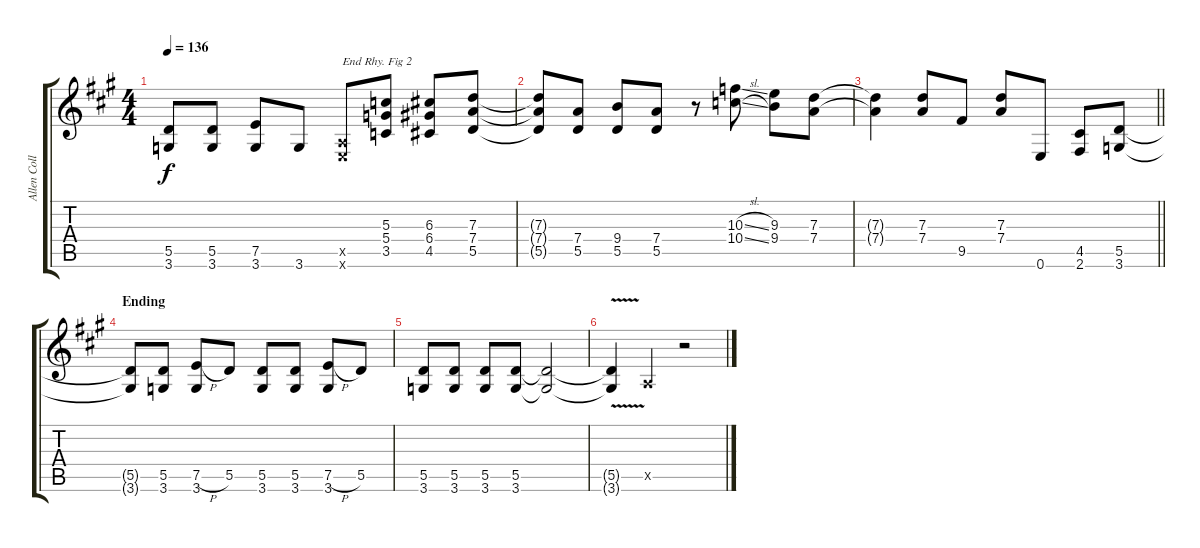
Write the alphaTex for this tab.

\track ("Allen Collins - Rhythm Guitar" "Allen Coll") {instrument distortionguitar}
\staff {score tabs}
\tuning (E4 B3 G3 D3 A2 E2) {hide}
\ts (4 4)
\tempo 136
\clef g2
\ks a
(5.5{t} 3.6{t}).8{dy f} (5.5 3.6).8 (7.5 3.6).8 3.6.8 (0.5{x} 0.6{x}).8{txt "End Rhy. Fig 2"} (5.3 5.4 3.5).8 (6.3 6.4 4.5).8 (7.3 7.4 5.5).8 |
(7.3{t} 7.4{t} 5.5{t}).8 (7.4 5.5).8 (9.4 5.5).8 (7.4 5.5).8 r.8 (10.3{sl} 10.4{sl}).8 (9.3 9.4).8 (7.3 7.4).8 |
\barLineRight lightlight
(7.3{t} 7.4{t}).4 (7.3 7.4).8 9.5.8 (7.3 7.4).8 0.6.8 (4.5 2.6).8 (5.5 3.6).8 |
\section ("" "Ending")
(5.5{t} 3.6{t}).8 (5.5 3.6).8 (7.5{h} 3.6).8 5.5.8 (5.5 3.6).8 (5.5 3.6).8 (7.5{h} 3.6).8 5.5.8 |
(5.5 3.6).8 (5.5 3.6).8 (5.5 3.6).8 (5.5 3.6).8 (5.5{t} 3.6{t}).2 |
(5.5{v t} 3.6{v t}).4 0.5{x}.4 r.2
